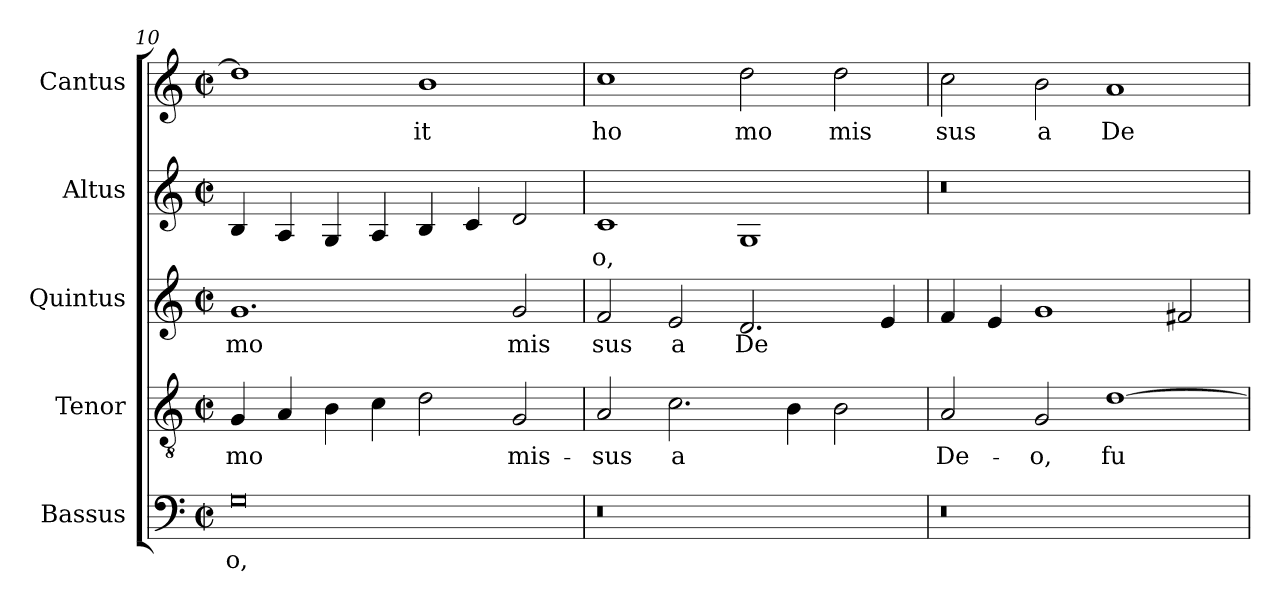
**kern	**text	**kern	**text	**kern	**text	**kern	**text	**kern	**text
*part5	*part5	*part4	*part4	*part3	*part3	*part2	*part2	*part1	*part1
*staff5	*staff5	*staff4	*staff4	*staff3	*staff3	*staff2	*staff2	*staff1	*staff1
*I"Bassus	*	*I"Tenor	*	*I"Quintus	*	*I"Altus	*	*I"Cantus	*
*clefF4	*	*clefGv2	*	*clefG2	*	*clefG2	*	*clefG2	*
*M2/2	*	*M2/2	*	*M2/2	*	*M2/2	*	*M2/2	*
*met(c|)	*	*met(c|)	*	*met(c|)	*	*met(c|)	*	*met(c|)	*
=10	=10	=10	=10	=10	=10	=10	=10	=10	=10
!	!LO:LY:b:cj	!	!LO:LY:b	!	!LO:LY:b:cj	!	!	!	!
0G	o,	4G/	-mo	1.g	mo	4B/	.	1dd]	.
.	.	4A/	.	.	.	4A/	.	.	.
.	.	4B\	.	.	.	4G/	.	.	.
.	.	4c\	.	.	.	4A/	.	.	.
!	!	!	!	!	!	!	!	!	!LO:LY:b:cj
.	.	2d\	.	.	.	4B/	.	1b	it
.	.	.	.	.	.	4c/	.	.	.
!	!	!	!LO:LY:b:cj	!	!LO:LY:b:cj	!	!	!	!
.	.	2G/	mis-	2g/	mis	2d/	.	.	.
=11	=11	=11	=11	=11	=11	=11	=11	=11	=11
!	!	!	!LO:LY:b:cj	!	!LO:LY:b:cj	!	!LO:LY:b:cj	!	!LO:LY:b:cj
0r	.	2A/	-sus	2f/	sus	1c	-o,	1cc	ho
!	!	!	!LO:LY:b:cj	!	!LO:LY:b:cj	!	!	!	!
.	.	2.c\	a	2e/	a	.	.	.	.
!	!	!	!	!	!LO:LY:b	!	!	!	!LO:LY:b:cj
.	.	.	.	2.d/	De	1G	.	2dd\	mo
.	.	4B\	.	.	.	.	.	.	.
!	!	!	!	!	!	!	!	!	!LO:LY:b:cj
.	.	2B\	.	.	.	.	.	2dd\	mis
.	.	.	.	4e/	.	.	.	.	.
=12	=12	=12	=12	=12	=12	=12	=12	=12	=12
!	!	!	!LO:LY:b:cj	!	!	!	!	!	!LO:LY:b:cj
0r	.	2A/	De-	4f/	.	0r	.	2cc\	sus
.	.	.	.	4e/	.	.	.	.	.
!	!	!	!LO:LY:b:cj	!	!	!	!	!	!LO:LY:b:cj
.	.	2G/	-o,	1g	.	.	.	2b\	a
!	!	!	!LO:LY:b:cj	!	!	!	!	!	!LO:LY:b:cj
.	.	[>1d	fu-	.	.	.	.	1a	De
.	.	.	.	2f#/	.	.	.	.	.
=	=	=	=	=	=	=	=	=	=
*-	*-	*-	*-	*-	*-	*-	*-	*-	*-
